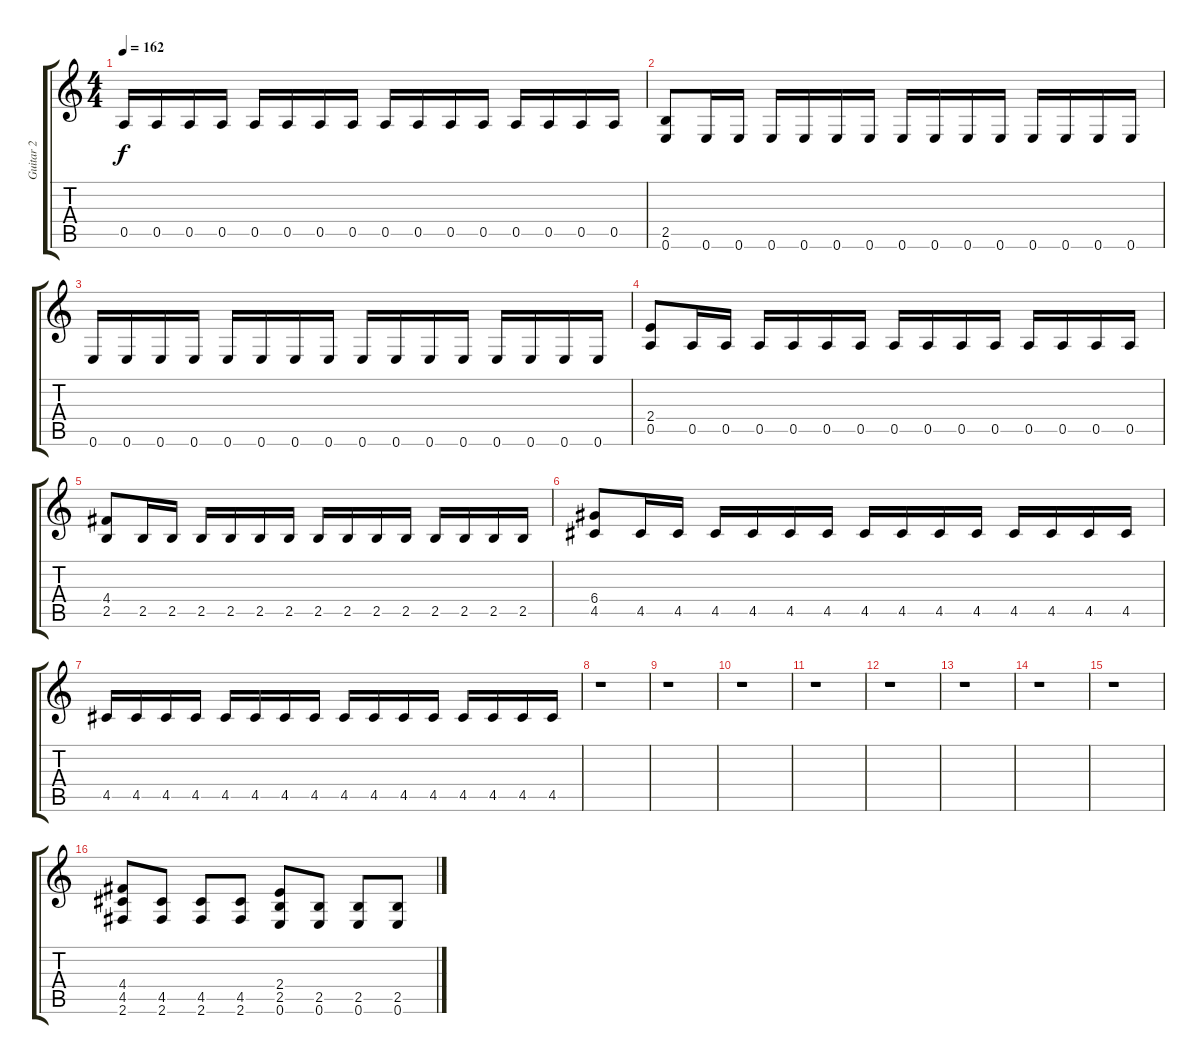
\track ("Guitar 2" "Guitar 2") {instrument distortionguitar}
\staff {score tabs}
\tuning (E4 B3 G3 D3 A2 E2) {hide}
\ts (4 4)
\tempo 162
\clef g2
\ks c
0.5.16{dy f} 0.5.16 0.5.16 0.5.16 0.5.16 0.5.16 0.5.16 0.5.16 0.5.16 0.5.16 0.5.16 0.5.16 0.5.16 0.5.16 0.5.16 0.5.16 |
(2.5 0.6).8 0.6.16 0.6.16 0.6.16 0.6.16 0.6.16 0.6.16 0.6.16 0.6.16 0.6.16 0.6.16 0.6.16 0.6.16 0.6.16 0.6.16 |
0.6.16 0.6.16 0.6.16 0.6.16 0.6.16 0.6.16 0.6.16 0.6.16 0.6.16 0.6.16 0.6.16 0.6.16 0.6.16 0.6.16 0.6.16 0.6.16 |
(2.4 0.5).8 0.5.16 0.5.16 0.5.16 0.5.16 0.5.16 0.5.16 0.5.16 0.5.16 0.5.16 0.5.16 0.5.16 0.5.16 0.5.16 0.5.16 |
(4.4 2.5).8 2.5.16 2.5.16 2.5.16 2.5.16 2.5.16 2.5.16 2.5.16 2.5.16 2.5.16 2.5.16 2.5.16 2.5.16 2.5.16 2.5.16 |
(6.4 4.5).8 4.5.16 4.5.16 4.5.16 4.5.16 4.5.16 4.5.16 4.5.16 4.5.16 4.5.16 4.5.16 4.5.16 4.5.16 4.5.16 4.5.16 |
4.5.16 4.5.16 4.5.16 4.5.16 4.5.16 4.5.16 4.5.16 4.5.16 4.5.16 4.5.16 4.5.16 4.5.16 4.5.16 4.5.16 4.5.16 4.5.16 |
\section ("" "")
r.1 |
r.1 |
r.1 |
r.1 |
r.1 |
r.1 |
r.1 |
r.1 |
\section ("" "")
(4.4 4.5 2.6).8 (4.5 2.6).8 (4.5 2.6).8 (4.5 2.6).8 (2.4 2.5 0.6).8 (2.5 0.6).8 (2.5 0.6).8 (2.5 0.6).8
